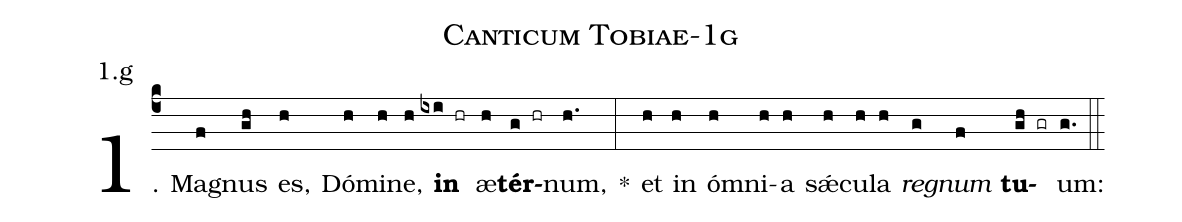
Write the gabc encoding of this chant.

name: Canticum Tobiae-1g;
annotation: 1.g;
%%
(c4)1. Ma(f)gnus(gh) es,(h) Dó(h)mi(h)ne,(h) <b>in</b>(ixi hr) æ(h)<b>tér</b>(g hr)num,(h.) *(:) et(h) in(h) óm(h)ni(h)a(h) sǽ(h)cu(h)la(h) <i>re</i>(g)<i>gnum</i>(f) <b>tu</b>(gh gr)um:(g.) (::)
